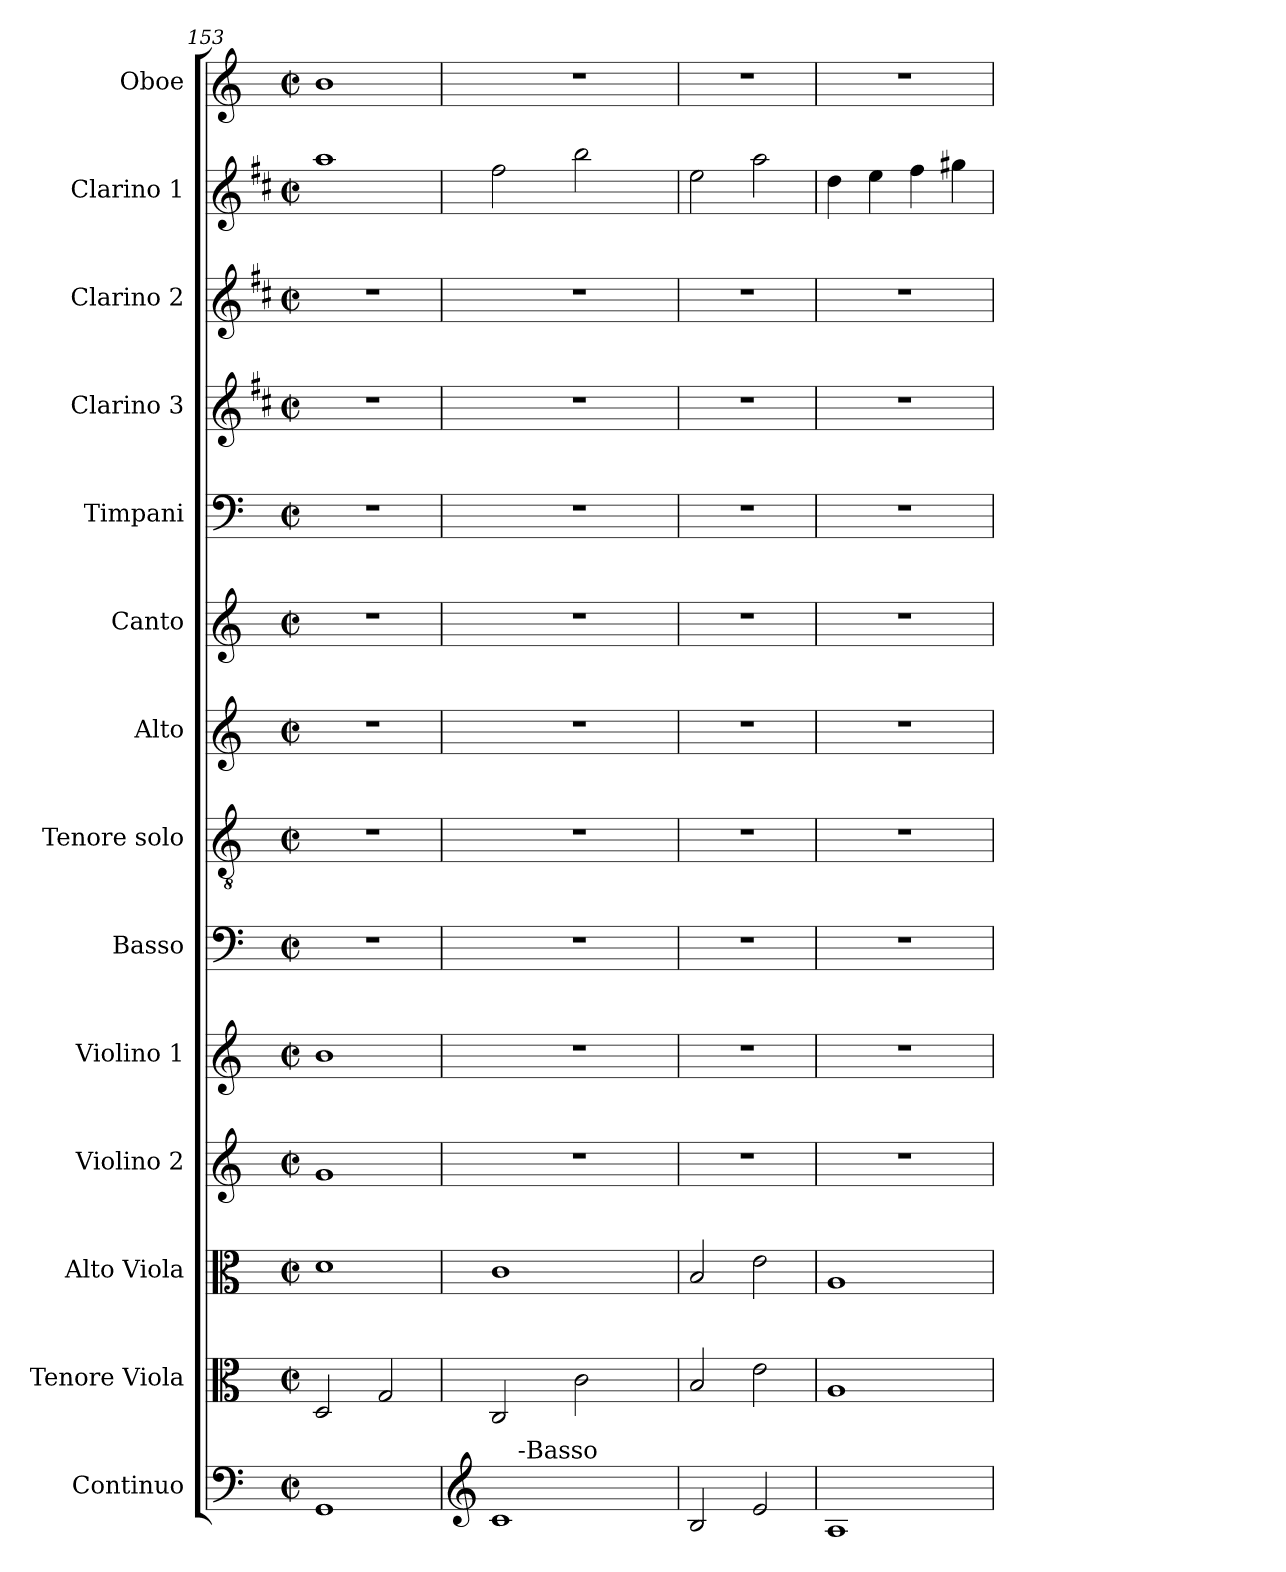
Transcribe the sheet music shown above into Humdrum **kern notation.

**kern	**kern	**kern	**kern	**kern	**kern	**kern	**kern	**kern	**kern	**kern	**kern	**kern	**kern
*part14	*part13	*part12	*part11	*part10	*part9	*part8	*part7	*part6	*part5	*part4	*part3	*part2	*part1
*staff14	*staff13	*staff12	*staff11	*staff10	*staff9	*staff8	*staff7	*staff6	*staff5	*staff4	*staff3	*staff2	*staff1
*I"Continuo	*I"Tenore Viola	*I"Alto Viola	*I"Violino 2	*I"Violino 1	*I"Basso	*I"Tenore solo	*I"Alto	*I"Canto	*I"Timpani	*I"Clarino 3	*I"Clarino 2	*I"Clarino 1	*I"Oboe
*I'Continuo	*I'Tenore Viola	*I'Alto Viola	*I'Violino 2	*I'Violino 1	*I'Basso	*I'Tenore	*I'Alto	*I'Canto	*I'Timpani	*I'Clarino 3	*I'Clarino 2	*I'Clarino 1	*I'Oboe
*clefF4	*clefC3	*clefC3	*clefG2	*clefG2	*clefF4	*clefGv2	*clefG2	*clefG2	*clefF4	*clefG2	*clefG2	*clefG2	*clefG2
*	*	*	*	*	*	*	*	*	*	*ITrd1c2	*ITrd1c2	*ITrd1c2	*
*k[]	*k[]	*k[]	*k[]	*k[]	*k[]	*k[]	*k[]	*k[]	*k[]	*k[]	*k[]	*k[]	*k[]
*C:	*C:	*C:	*C:	*C:	*C:	*C:	*C:	*C:	*C:	*C:	*C:	*C:	*C:
*M2/2	*M2/2	*M2/2	*M2/2	*M2/2	*M2/2	*M2/2	*M2/2	*M2/2	*M2/2	*M2/2	*M2/2	*M2/2	*M2/2
*met(c|)	*met(c|)	*met(c|)	*met(c|)	*met(c|)	*met(c|)	*met(c|)	*met(c|)	*met(c|)	*met(c|)	*met(c|)	*met(c|)	*met(c|)	*met(c|)
=153	=153	=153	=153	=153	=153	=153	=153	=153	=153	=153	=153	=153	=153
1GG	2D/	1d	1g	1b	1r	1r	1r	1r	1r	1r	1r	1gg	1b
.	2G/	.	.	.	.	.	.	.	.	.	.	.	.
=154	=154	=154	=154	=154	=154	=154	=154	=154	=154	=154	=154	=154	=154
*clefG2	*	*	*	*	*	*	*	*	*	*	*	*	*
*^	*	*	*	*	*	*	*	*	*	*	*	*	*
1c	16ryy	2C/	1c	1r	1r	1r	1r	1r	1r	1r	1r	1r	2ee\	1r
.	64ryy	.	.	.	.	.	.	.	.	.	.	.	.	.
!	!LO:TX:a:t=-Basso	!	!	!	!	!	!	!	!	!	!	!	!	!
.	2ryy	.	.	.	.	.	.	.	.	.	.	.	.	.
.	.	2c\	.	.	.	.	.	.	.	.	.	.	2aa\	.
.	4ryy	.	.	.	.	.	.	.	.	.	.	.	.	.
.	8ryy	.	.	.	.	.	.	.	.	.	.	.	.	.
.	32.ryy	.	.	.	.	.	.	.	.	.	.	.	.	.
*v	*v	*	*	*	*	*	*	*	*	*	*	*	*	*
=155	=155	=155	=155	=155	=155	=155	=155	=155	=155	=155	=155	=155	=155
2B/	2B/	2B/	1r	1r	1r	1r	1r	1r	1r	1r	1r	2dd\	1r
2e/	2e\	2e\	.	.	.	.	.	.	.	.	.	2gg\	.
=156	=156	=156	=156	=156	=156	=156	=156	=156	=156	=156	=156	=156	=156
1A	1A	1A	1r	1r	1r	1r	1r	1r	1r	1r	1r	4cc\	1r
.	.	.	.	.	.	.	.	.	.	.	.	4dd\	.
.	.	.	.	.	.	.	.	.	.	.	.	4ee\	.
.	.	.	.	.	.	.	.	.	.	.	.	4ff#X\	.
=	=	=	=	=	=	=	=	=	=	=	=	=	=
*-	*-	*-	*-	*-	*-	*-	*-	*-	*-	*-	*-	*-	*-
